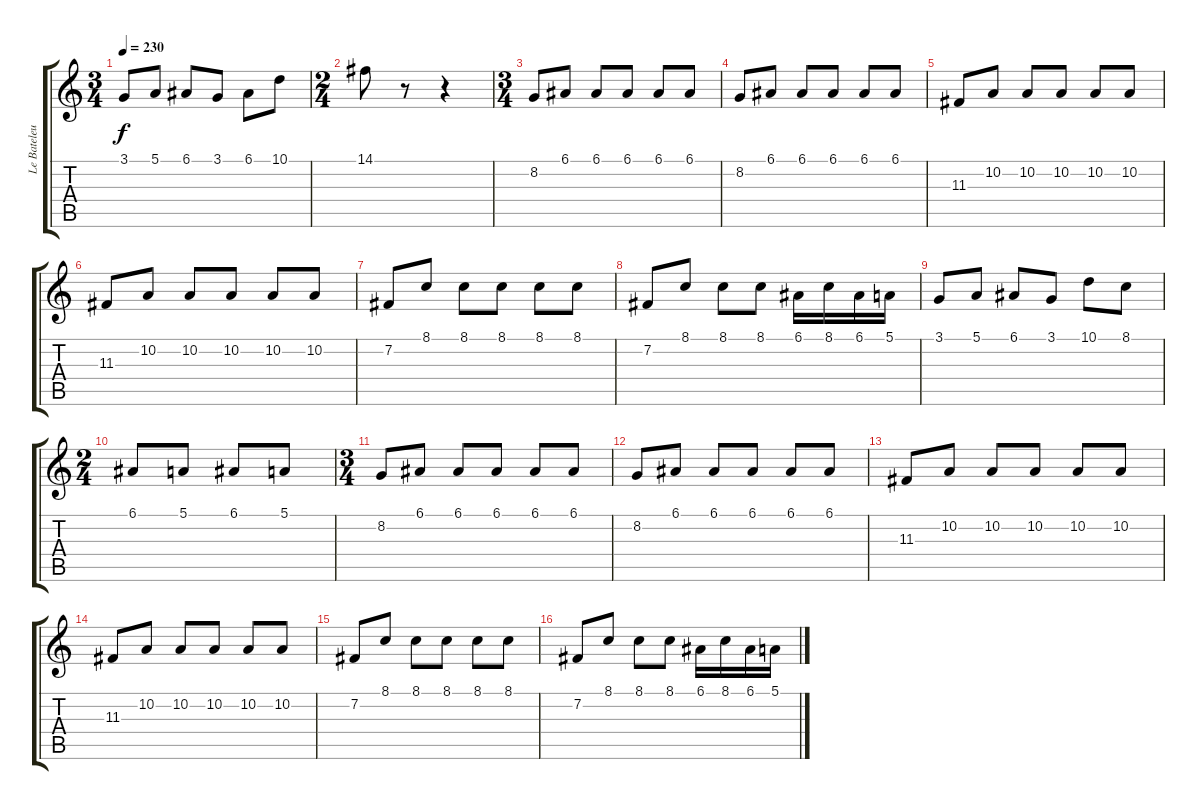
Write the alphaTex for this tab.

\track ("Le Bateleur" "Le Bateleu") {instrument violin}
\staff {score tabs}
\tuning (E4 B3 G3 D3 A2 D2) {hide}
\ts (3 4)
\tempo 230
\clef g2
\ks c
3.1.8{dy f} 5.1.8 6.1.8 3.1.8 6.1.8 10.1.8 |
\ts (2 4)
14.1.8 r.8 r.4 |
\ts (3 4)
8.2.8 6.1.8 6.1.8 6.1.8 6.1.8 6.1.8 |
8.2.8 6.1.8 6.1.8 6.1.8 6.1.8 6.1.8 |
11.3.8 10.2.8 10.2.8 10.2.8 10.2.8 10.2.8 |
11.3.8 10.2.8 10.2.8 10.2.8 10.2.8 10.2.8 |
7.2.8 8.1.8 8.1.8 8.1.8 8.1.8 8.1.8 |
7.2.8 8.1.8 8.1.8 8.1.8 6.1.16 8.1.16 6.1.16 5.1.16 |
3.1.8 5.1.8 6.1.8 3.1.8 10.1.8 8.1.8 |
\ts (2 4)
6.1.8 5.1.8 6.1.8 5.1.8 |
\ts (3 4)
8.2.8 6.1.8 6.1.8 6.1.8 6.1.8 6.1.8 |
8.2.8 6.1.8 6.1.8 6.1.8 6.1.8 6.1.8 |
11.3.8 10.2.8 10.2.8 10.2.8 10.2.8 10.2.8 |
11.3.8 10.2.8 10.2.8 10.2.8 10.2.8 10.2.8 |
7.2.8 8.1.8 8.1.8 8.1.8 8.1.8 8.1.8 |
7.2.8 8.1.8 8.1.8 8.1.8 6.1.16 8.1.16 6.1.16 5.1.16
